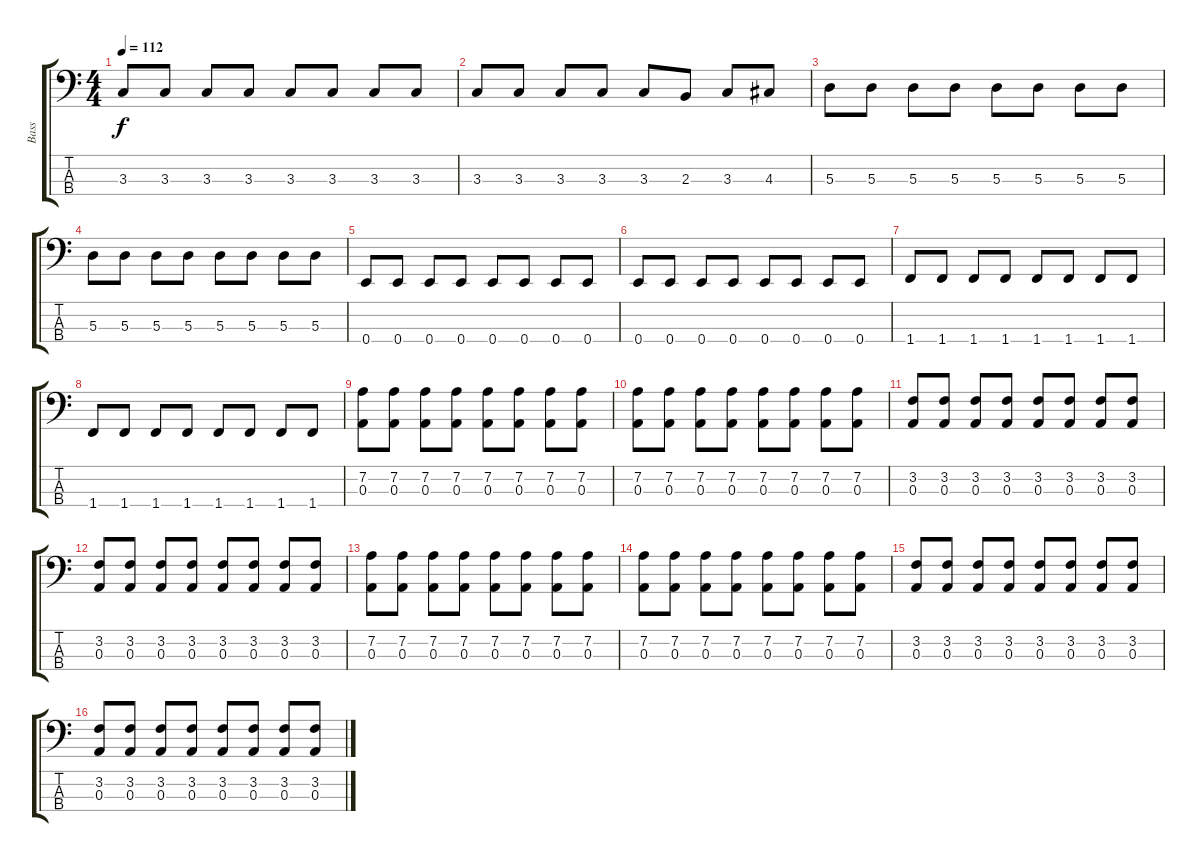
\track ("Bass" "Bass") {instrument electricbasspick}
\staff {score tabs}
\tuning (G2 D2 A1 E1) {hide}
\ts (4 4)
\tempo 112
\clef f4
\ks c
3.3.8{dy f} 3.3.8 3.3.8 3.3.8 3.3.8 3.3.8 3.3.8 3.3.8 |
3.3.8 3.3.8 3.3.8 3.3.8 3.3.8 2.3.8 3.3.8 4.3.8 |
5.3.8 5.3.8 5.3.8 5.3.8 5.3.8 5.3.8 5.3.8 5.3.8 |
5.3.8 5.3.8 5.3.8 5.3.8 5.3.8 5.3.8 5.3.8 5.3.8 |
0.4.8 0.4.8 0.4.8 0.4.8 0.4.8 0.4.8 0.4.8 0.4.8 |
0.4.8 0.4.8 0.4.8 0.4.8 0.4.8 0.4.8 0.4.8 0.4.8 |
1.4.8 1.4.8 1.4.8 1.4.8 1.4.8 1.4.8 1.4.8 1.4.8 |
1.4.8 1.4.8 1.4.8 1.4.8 1.4.8 1.4.8 1.4.8 1.4.8 |
(7.2 0.3).8 (7.2 0.3).8 (7.2 0.3).8 (7.2 0.3).8 (7.2 0.3).8 (7.2 0.3).8 (7.2 0.3).8 (7.2 0.3).8 |
(7.2 0.3).8 (7.2 0.3).8 (7.2 0.3).8 (7.2 0.3).8 (7.2 0.3).8 (7.2 0.3).8 (7.2 0.3).8 (7.2 0.3).8 |
(3.2 0.3).8 (3.2 0.3).8 (3.2 0.3).8 (3.2 0.3).8 (3.2 0.3).8 (3.2 0.3).8 (3.2 0.3).8 (3.2 0.3).8 |
(3.2 0.3).8 (3.2 0.3).8 (3.2 0.3).8 (3.2 0.3).8 (3.2 0.3).8 (3.2 0.3).8 (3.2 0.3).8 (3.2 0.3).8 |
(7.2 0.3).8 (7.2 0.3).8 (7.2 0.3).8 (7.2 0.3).8 (7.2 0.3).8 (7.2 0.3).8 (7.2 0.3).8 (7.2 0.3).8 |
(7.2 0.3).8 (7.2 0.3).8 (7.2 0.3).8 (7.2 0.3).8 (7.2 0.3).8 (7.2 0.3).8 (7.2 0.3).8 (7.2 0.3).8 |
(3.2 0.3).8 (3.2 0.3).8 (3.2 0.3).8 (3.2 0.3).8 (3.2 0.3).8 (3.2 0.3).8 (3.2 0.3).8 (3.2 0.3).8 |
(3.2 0.3).8 (3.2 0.3).8 (3.2 0.3).8 (3.2 0.3).8 (3.2 0.3).8 (3.2 0.3).8 (3.2 0.3).8 (3.2 0.3).8
